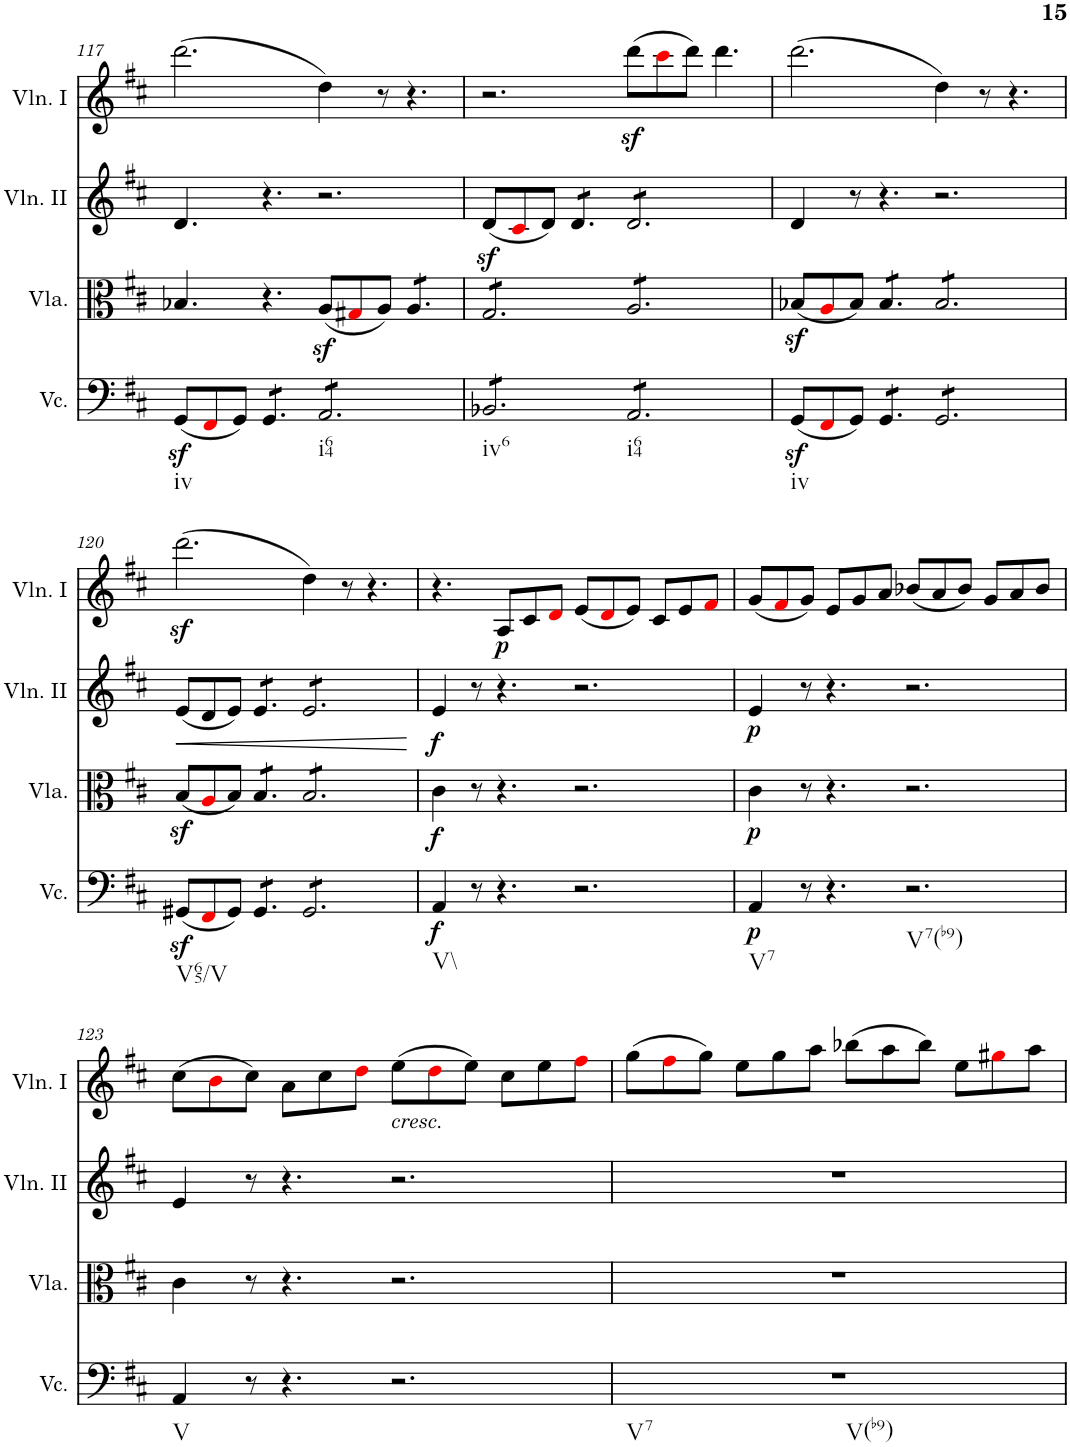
**kern	**dynam	**kern	**dynam	**kern	**dynam	**kern	**dynam
*part4	*part4	*part3	*part3	*part2	*part2	*part1	*part1
*staff4	*staff4	*staff3	*staff3	*staff2	*staff2	*staff1	*staff1
*I"Violoncello	*	*I"Viola	*	*I"Violino II	*	*I"Violino I	*
*I'Vc.	*	*I'Vla.	*	*I'Vln. II	*	*I'Vln. I	*
!!LO:PB:g=z
*clefF4	*	*clefC3	*	*clefG2	*	*clefG2	*
*k[f#c#]	*	*k[f#c#]	*	*k[f#c#]	*	*k[f#c#]	*
*M12/8	*	*M12/8	*	*M12/8	*	*M12/8	*
=117	=117	=117	=117	=117	=117	=117	=117
!LO:TX:b:t=iv	!	!	!	!	!	!	!
(8GGz</L	.	4.B-X/	.	4.d/	.	(2.ddd\	.
8FF#i/	.	.	.	.	.	.	.
8GG/J)	.	.	.	.	.	.	.
*tremolo	*	*	*	*	*	*	*
8GG/L	.	4.r	.	4.r	.	.	.
8GG/	.	.	.	.	.	.	.
8GG/J	.	.	.	.	.	.	.
!LO:TX:b:t=i64	!	!	!	!	!	!	!
8AA/L	.	(8Az</L	.	2.r	.	4dd\)	.
8AA/	.	8G#Xi/	.	.	.	.	.
8AA/	.	8A/J)	.	.	.	8r	.
*	*	*tremolo	*	*	*	*	*
8AA/	.	8A/L	.	.	.	4.r	.
8AA/	.	8A/	.	.	.	.	.
8AA/J	.	8A/J	.	.	.	.	.
=118	=118	=118	=118	=118	=118	=118	=118
!LO:TX:b:t=iv6	!	!	!	!	!	!	!
8BB-X/L	.	8G/L	.	(8dz</L	.	2.r	.
8BB-X/	.	8G/	.	8c#i/	.	.	.
8BB-X/	.	8G/	.	8d/J)	.	.	.
*	*	*	*	*tremolo	*	*	*
8BB-X/	.	8G/	.	8d/L	.	.	.
8BB-X/	.	8G/	.	8d/	.	.	.
8BB-X/J	.	8G/J	.	8d/J	.	.	.
!LO:TX:b:t=i64	!	!	!	!	!	!	!
8AA/L	.	8A/L	.	8d/L	.	(8dddz<\L	.
8AA/	.	8A/	.	8d/	.	8ccc#i\	.
8AA/	.	8A/	.	8d/	.	8ddd\J)	.
8AA/	.	8A/	.	8d/	.	4.ddd\	.
8AA/	.	8A/	.	8d/	.	.	.
8AA/J	.	8A/J	.	8d/J	.	.	.
*	*	*	*	*Xtremolo	*	*	*
*	*	*Xtremolo	*	*	*	*	*
*Xtremolo	*	*	*	*	*	*	*
=119	=119	=119	=119	=119	=119	=119	=119
!LO:TX:b:t=iv	!	!	!	!	!	!	!
(8GGz</L	.	(8B-Xz</L	.	4d/	.	(2.ddd\	.
8FF#i/	.	8Ai/	.	.	.	.	.
8GG/J)	.	8B-/J)	.	8r	.	.	.
*tremolo	*	*	*	*	*	*	*
*	*	*tremolo	*	*	*	*	*
8GG/L	.	8B-/L	.	4.r	.	.	.
8GG/	.	8B-/	.	.	.	.	.
8GG/J	.	8B-/J	.	.	.	.	.
8GG/L	.	8B-/L	.	2.r	.	4dd\)	.
8GG/	.	8B-/	.	.	.	.	.
8GG/	.	8B-/	.	.	.	8r	.
8GG/	.	8B-/	.	.	.	4.r	.
8GG/	.	8B-/	.	.	.	.	.
8GG/J	.	8B-/J	.	.	.	.	.
*	*	*Xtremolo	*	*	*	*	*
*Xtremolo	*	*	*	*	*	*	*
!!LO:LB:g=z
=120	=120	=120	=120	=120	=120	=120	=120
!LO:TX:b:t=V65/V	!	!	!	!	!	!	!
!	!	!	!	!	!LO:HP:b	!	!
(8GG#Xz</L	.	(8Bz</L	.	(8e/L	<	(2.dddz<\	.
8FF#i/	.	8Ai/	.	8d/	.	.	.
8GG#/J)	.	8B/J)	.	8e/J)	.	.	.
*tremolo	*	*	*	*	*	*	*
*	*	*tremolo	*	*	*	*	*
*	*	*	*	*tremolo	*	*	*
8GG#/L	.	8B/L	.	8e/L	.	.	.
8GG#/	.	8B/	.	8e/	.	.	.
8GG#/J	.	8B/J	.	8e/J	.	.	.
8GG#/L	.	8B/L	.	8e/L	.	4dd\)	.
8GG#/	.	8B/	.	8e/	.	.	.
8GG#/	.	8B/	.	8e/	.	8r	.
8GG#/	.	8B/	.	8e/	.	4.r	.
8GG#/	.	8B/	.	8e/	.	.	.
8GG#/J	.	8B/J	.	8e/J	.	.	.
*	*	*	*	*Xtremolo	*	*	*
*	*	*Xtremolo	*	*	*	*	*
*Xtremolo	*	*	*	*	*	*	*
.	.	.	.	.	[	.	.
=121	=121	=121	=121	=121	=121	=121	=121
!LO:TX:b:t=V\\	!	!	!	!	!	!	!
!	!LO:DY:b	!	!LO:DY:b	!	!LO:DY:b	!	!
4AA/	f	4c#\	f	4e/	f	4.r	.
8r	.	8r	.	8r	.	.	.
!	!	!	!	!	!	!	!LO:DY:b
4.r	.	4.r	.	4.r	.	8A/L	p
.	.	.	.	.	.	8c#/	.
.	.	.	.	.	.	8di/J	.
2.r	.	2.r	.	2.r	.	(8e/L	.
.	.	.	.	.	.	8di/	.
.	.	.	.	.	.	8e/J)	.
.	.	.	.	.	.	8c#/L	.
.	.	.	.	.	.	8e/	.
.	.	.	.	.	.	8f#i/J	.
=122	=122	=122	=122	=122	=122	=122	=122
!LO:TX:b:t=V7	!	!	!	!	!	!	!
!	!LO:DY:b	!	!LO:DY:b	!	!LO:DY:b	!	!
4AA/	p	4c#\	p	4e/	p	(8g/L	.
.	.	.	.	.	.	8f#i/	.
8r	.	8r	.	8r	.	8g/J)	.
4.r	.	4.r	.	4.r	.	8e/L	.
.	.	.	.	.	.	8g/	.
.	.	.	.	.	.	8a/J	.
!LO:TX:b:t=V7(b9)	!	!	!	!	!	!	!
2.r	.	2.r	.	2.r	.	(8b-X/L	.
.	.	.	.	.	.	8a/	.
.	.	.	.	.	.	8b-/J)	.
.	.	.	.	.	.	8g/L	.
.	.	.	.	.	.	8a/	.
.	.	.	.	.	.	8b-/J	.
!!LO:LB:g=z
=123	=123	=123	=123	=123	=123	=123	=123
!LO:TX:b:t=V	!	!	!	!	!	!	!
4AA/	.	4c#\	.	4e/	.	(8cc#\L	.
.	.	.	.	.	.	8bi\	.
8r	.	8r	.	8r	.	8cc#\J)	.
4.r	.	4.r	.	4.r	.	8a\L	.
.	.	.	.	.	.	8cc#\	.
.	.	.	.	.	.	8ddi\J	.
!	!	!	!	!	!	!LO:TX:b:i:t=cresc.	!
2.r	.	2.r	.	2.r	.	(8ee\L	.
.	.	.	.	.	.	8ddi\	.
.	.	.	.	.	.	8ee\J)	.
.	.	.	.	.	.	8cc#\L	.
.	.	.	.	.	.	8ee\	.
.	.	.	.	.	.	8ff#i\J	.
=124	=124	=124	=124	=124	=124	=124	=124
!LO:TX:b:t=V7	!	!	!	!	!	!	!
!LO:TX:b:t=V(b9)	!	!	!	!	!	!	!
1.r	.	1.r	.	1.r	.	(8gg\L	.
.	.	.	.	.	.	8ff#i\	.
.	.	.	.	.	.	8gg\J)	.
.	.	.	.	.	.	8ee\L	.
.	.	.	.	.	.	8gg\	.
.	.	.	.	.	.	8aa\J	.
.	.	.	.	.	.	(8bb-X\L	.
.	.	.	.	.	.	8aa\	.
.	.	.	.	.	.	8bb-\J)	.
.	.	.	.	.	.	8ee\L	.
.	.	.	.	.	.	8gg#Xi\	.
.	.	.	.	.	.	8aa\J	.
=	=	=	=	=	=	=	=
*-	*-	*-	*-	*-	*-	*-	*-
